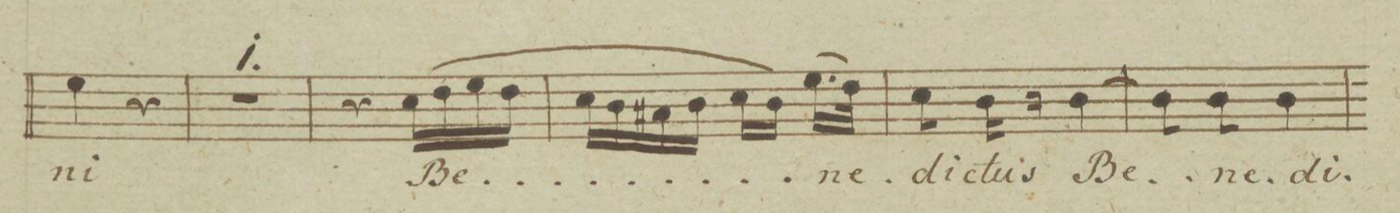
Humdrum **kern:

**kern	**text	**dynam
*I"Tenore.	*	*
*clefC4	*	*
*k[f#]	*	*
*met(c)	*	*
*M2/4	*	*
4d\	-ni	.
4r	.	.
=122	=122	=122
2r	.	.
=123	=123	=123
4r	.	.
(16B\LL	Be-	.
16c\	.	.
16d\	.	.
16c\JJ	.	.
=124	=124	=124
16B\LL	.	.
16A\	.	.
16G#X\	.	.
16A\JJ	.	.
16B\LL	.	.
16A\JJ)	.	.
(16.d\LL	-ne-	.
32c\JJk)	.	.
=125	=125	=125
8B\	-di-	.
16A\	-ctus	.
16r	.	.
[4A\	Be-	.
=126	=126	=126
8A\]	.	.
8A\	-ne-	.
4A\	-di-	.
=127	=127	=127
*-	*-	*-
